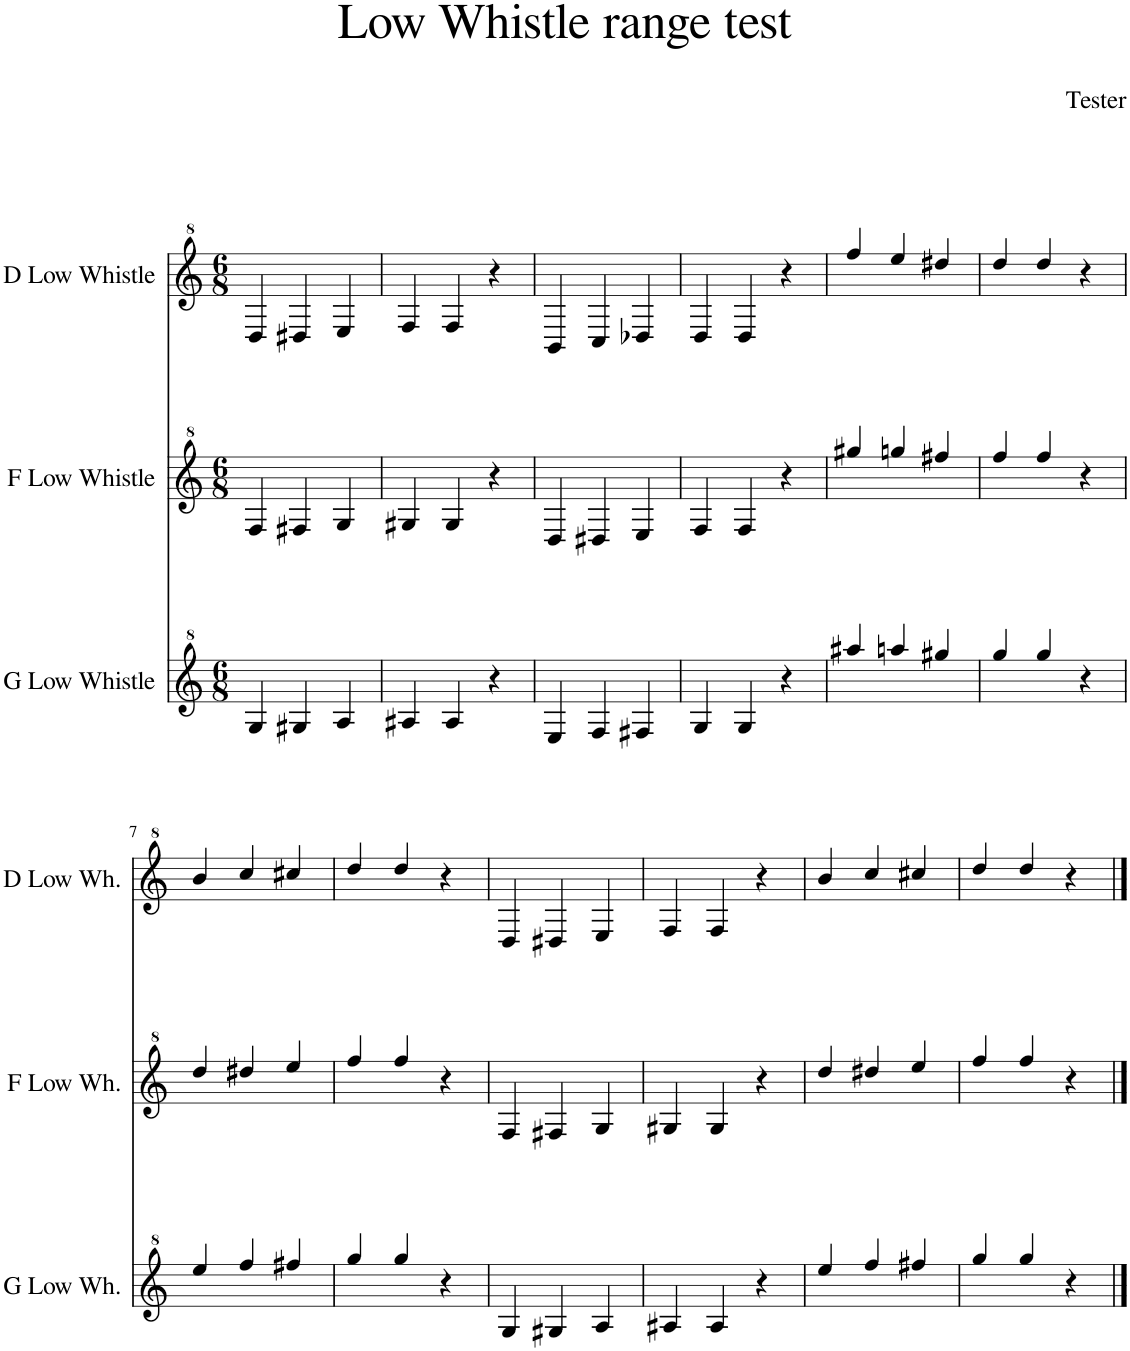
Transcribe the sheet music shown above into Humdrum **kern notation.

**kern	**kern	**kern
*part3	*part2	*part1
*staff3	*staff2	*staff1
*I"G Low Whistle	*I"F Low Whistle	*I"D Low Whistle
*I'G Low Wh.	*I'F Low Wh.	*I'D Low Wh.
*clefG^2	*clefG^2	*clefG^2
*k[]	*k[]	*k[]
*M6/8	*M6/8	*M6/8
=1	=1	=1
4g/	4f/	4d/
4g#X/	4f#X/	4d#X/
4a/	4g/	4e/
=2	=2	=2
4a#X/	4g#X/	4f/
4a#/	4g#/	4f/
4r	4r	4r
=3	=3	=3
4e/	4d/	4B/
4f/	4d#X/	4c/
4f#X/	4e/	4d-X/
=4	=4	=4
4g/	4f/	4d/
4g/	4f/	4d/
4r	4r	4r
=5	=5	=5
4aaa#X/	4ggg#X/	4fff/
4aaan/	4gggn/	4eee/
4ggg#X/	4fff#X/	4ddd#X/
=6	=6	=6
4ggg/	4fff/	4ddd/
4ggg/	4fff/	4ddd/
4r	4r	4r
!!LO:LB:g=z
=7	=7	=7
4eee/	4ddd/	4bb/
4fff/	4ddd#X/	4ccc/
4fff#X/	4eee/	4ccc#X/
=8	=8	=8
4ggg/	4fff/	4ddd/
4ggg/	4fff/	4ddd/
4r	4r	4r
=9	=9	=9
4g/	4f/	4d/
4g#X/	4f#X/	4d#X/
4a/	4g/	4e/
=10	=10	=10
4a#X/	4g#X/	4f/
4a#/	4g#/	4f/
4r	4r	4r
=11	=11	=11
4eee/	4ddd/	4bb/
4fff/	4ddd#X/	4ccc/
4fff#X/	4eee/	4ccc#X/
=12	=12	=12
4ggg/	4fff/	4ddd/
4ggg/	4fff/	4ddd/
4r	4r	4r
==	==	==
*-	*-	*-
